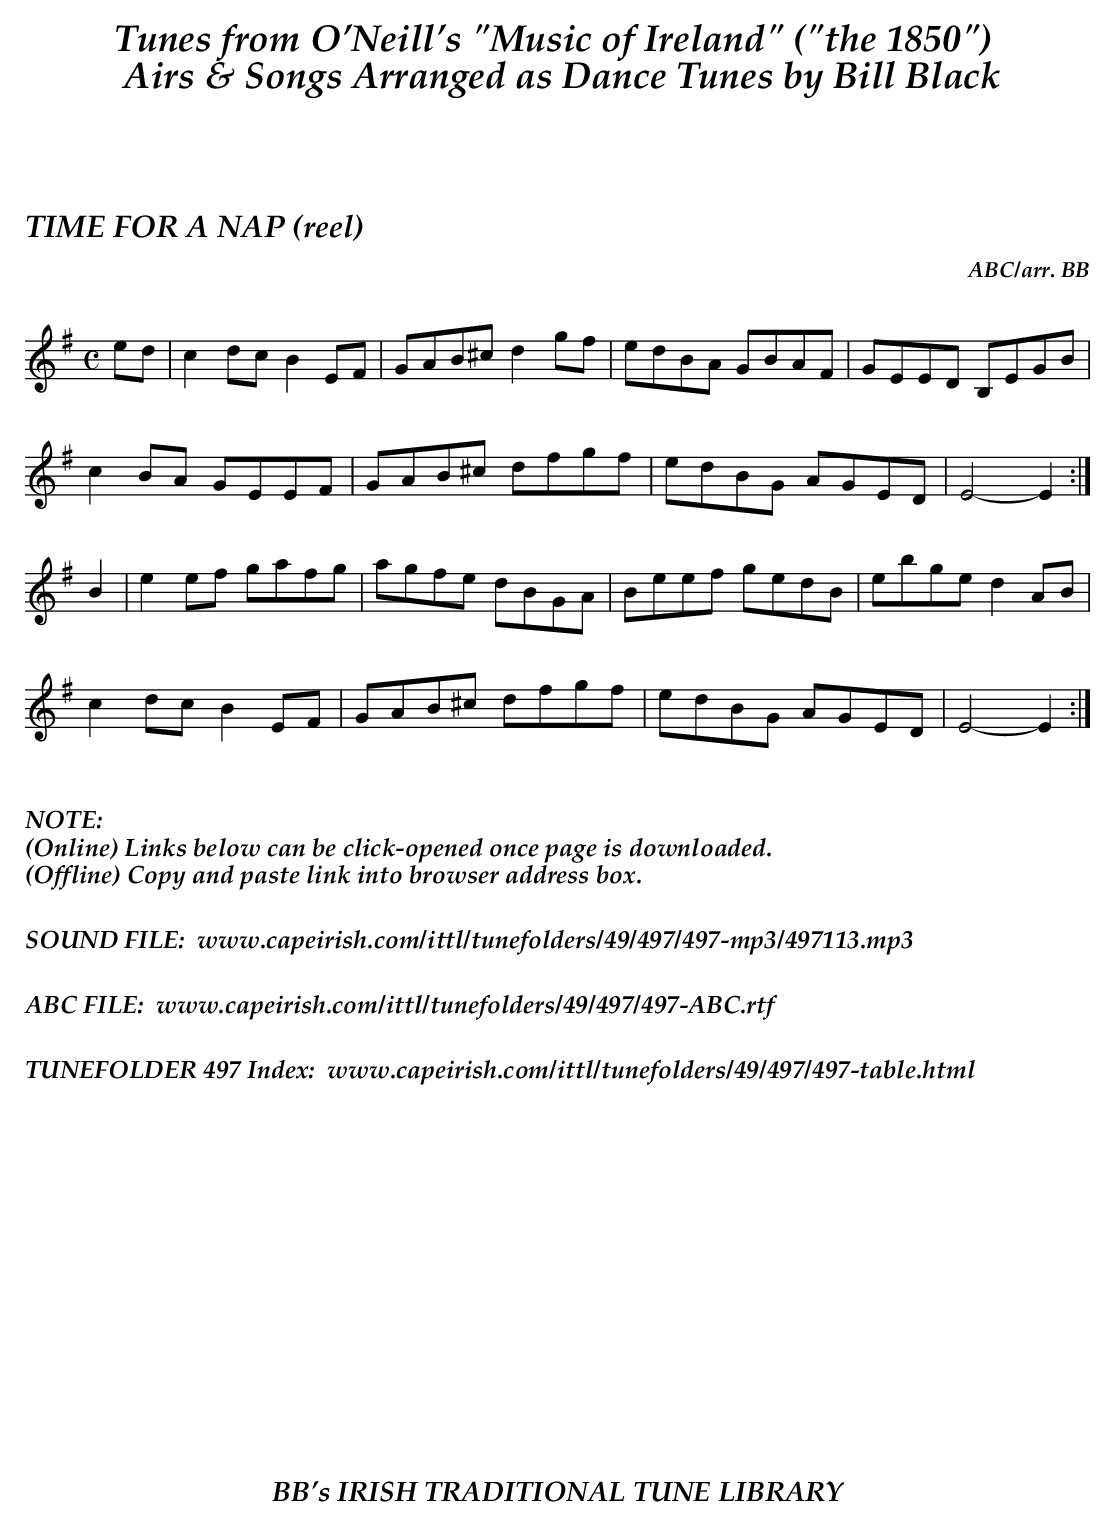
X:1
T:TIME FOR A NAP (reel)
C:ABC/arr. BB
M:C
L:1/8
K:Em
ed|c2dc B2EF|GAB^c d2gf|edBA GBAF|GEED B,EGB|
c2BA GEEF|GAB^c dfgf|edBG AGED|E4- E2 :|
B2|e2ef gafg|agfe dBGA|Beef gedB|ebge d2AB|
c2dc B2EF|GAB^c dfgf|edBG AGED|E4- E2 :|
%%vskip .3in
%%textoption left
%%textfont "Palatino-BoldItalic" 16
%%begintext
%%NOTE:
(Online) Links below can be click-opened once page is downloaded.
(Offline) Copy and paste link into browser address box.
%%
%%
SOUND FILE:  www.capeirish.com/ittl/tunefolders/49/497/497-mp3/497113.mp3
%%
%%
ABC FILE:  www.capeirish.com/ittl/tunefolders/49/497/497-ABC.rtf
%%
%%
TUNEFOLDER 497 Index:  www.capeirish.com/ittl/tunefolders/49/497/497-table.html
